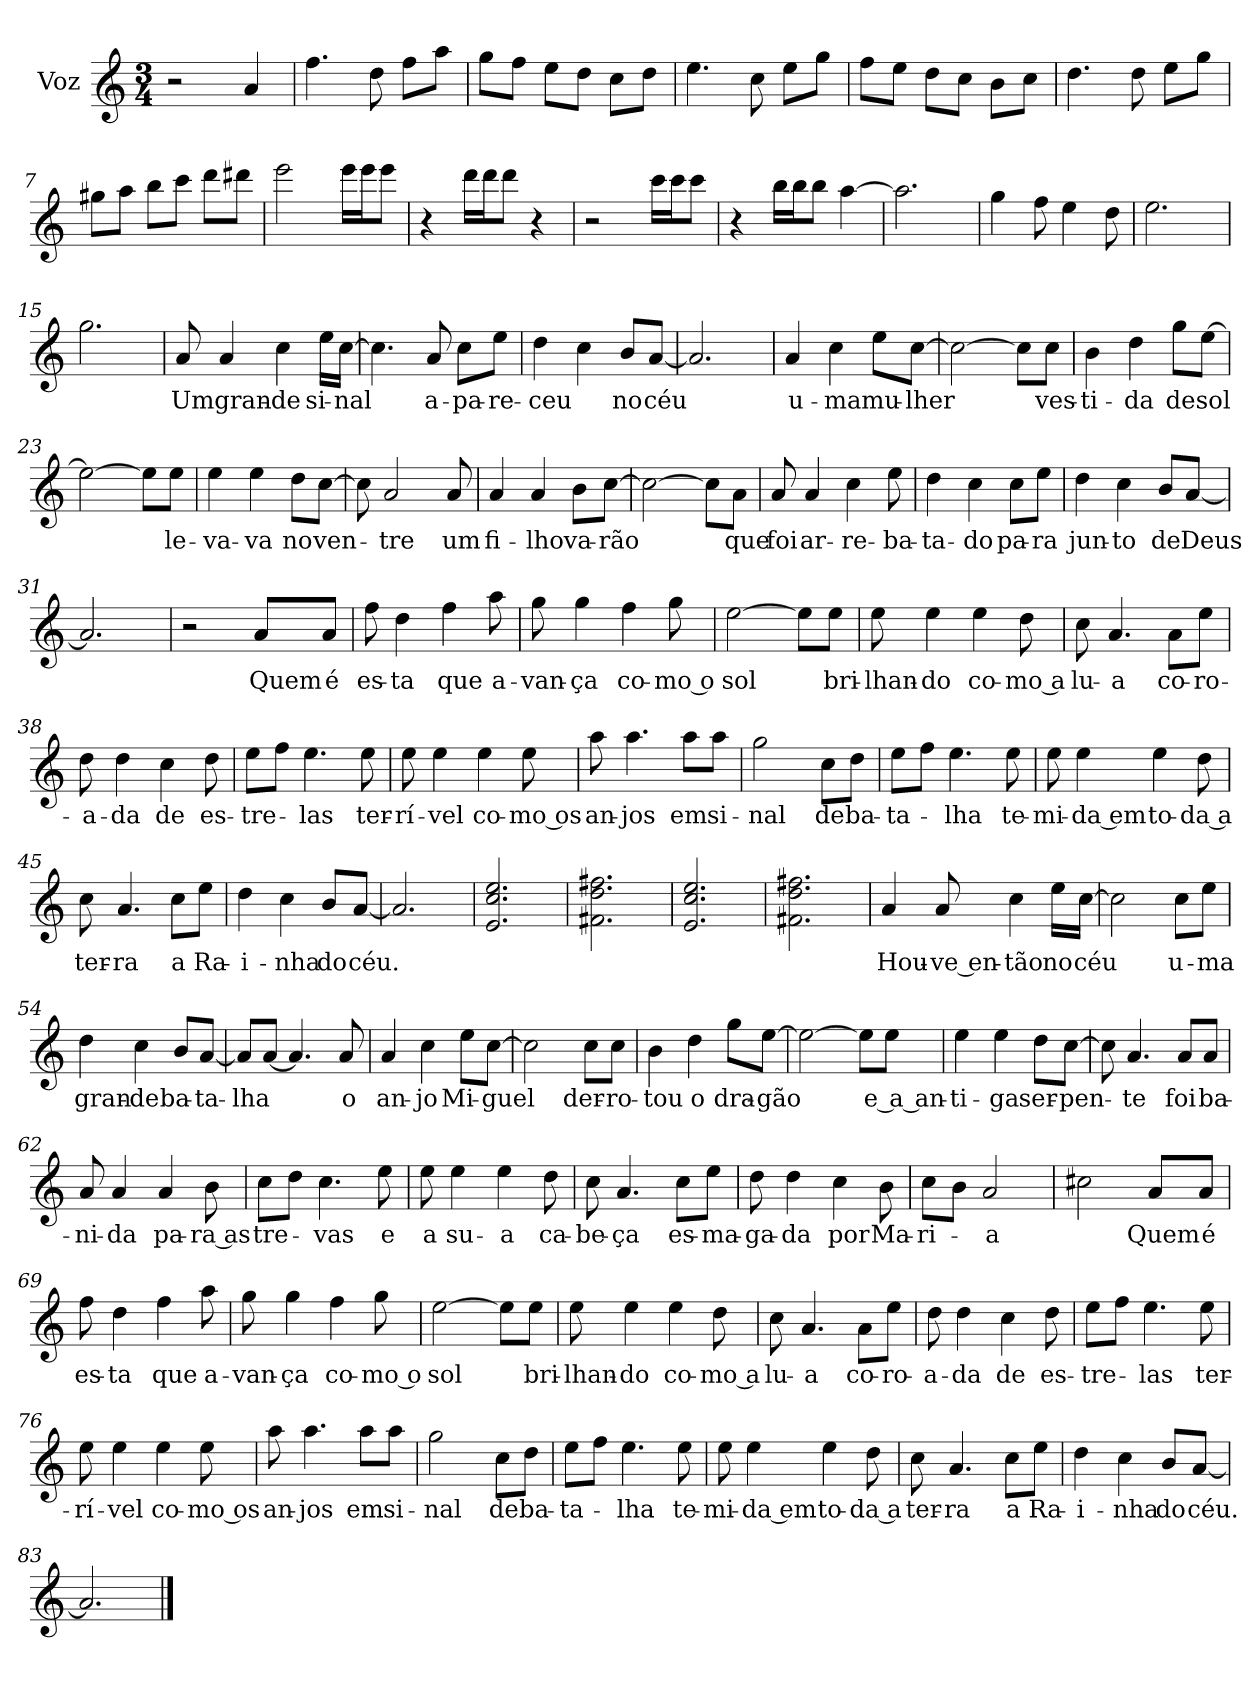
**kern	**text
*part1	*part1
*staff1	*staff1
*I"Voz	*
*I'Vo.	*
*clefG2	*
*k[]	*
*M3/4	*
*MM92	*
=1	=1
2r	.
4a/	.
=2	=2
4.ff\	.
8dd\	.
8ff\L	.
8aa\J	.
=3	=3
8gg\L	.
8ff\J	.
8ee\L	.
8dd\J	.
8cc\L	.
8dd\J	.
=4	=4
4.ee\	.
8cc\	.
8ee\L	.
8gg\J	.
=5	=5
8ff\L	.
8ee\J	.
8dd\L	.
8cc\J	.
8b\L	.
8cc\J	.
!!LO:LB:g=z
=6	=6
4.dd\	.
8dd\	.
8ee\L	.
8gg\J	.
=7	=7
8gg#X\L	.
8aa\J	.
8bb\L	.
8ccc\J	.
8ddd\L	.
8ddd#X\J	.
=8	=8
2eee\	.
16eee\LL	.
16eee\J	.
8eee\J	.
=9	=9
4r	.
16ddd\LL	.
16ddd\J	.
8ddd\J	.
4r	.
=10	=10
2r	.
16ccc\LL	.
16ccc\J	.
8ccc\J	.
!!LO:LB:g=z
=11	=11
4r	.
16bb\LL	.
16bb\J	.
8bb\J	.
[4aa\	.
=12	=12
2.aa\]	.
=13	=13
4gg\	.
8ff\	.
4ee\	.
8dd\	.
=14	=14
2.ee\	.
=15	=15
2.gg\	.
!!LO:LB:g=z
=16	=16
!	!LO:LY:b
8a/	Um
!	!LO:LY:b
4a/	gran-
!	!LO:LY:b
4cc\	-de
!	!LO:LY:b
16ee\LL	si-
!	!LO:LY:b
[16cc\JJ	-nal
=17	=17
4.cc\]	.
!	!LO:LY:b
8a/	a-
!	!LO:LY:b
8cc\L	-pa-
!	!LO:LY:b
8ee\J	-re-
=18	=18
!	!LO:LY:b
4dd\	-ceu
4cc\	.
!	!LO:LY:b
8b/L	no
!	!LO:LY:b
[8a/J	céu
=19	=19
2.a/]	.
=20	=20
!	!LO:LY:b
4a/	u-
!	!LO:LY:b
4cc\	-ma
!	!LO:LY:b
8ee\L	mu-
!	!LO:LY:b
[8cc\J	-lher
!!LO:LB:g=z
=21	=21
2cc\_	.
8cc\L]	.
!	!LO:LY:b
8cc\J	ves-
=22	=22
!	!LO:LY:b
4b\	-ti-
!	!LO:LY:b
4dd\	-da
!	!LO:LY:b
8gg\L	de
!	!LO:LY:b
[8ee\J	sol
=23	=23
2ee\_	.
8ee\L]	.
!	!LO:LY:b
8ee\J	le-
=24	=24
!	!LO:LY:b
4ee\	-va-
!	!LO:LY:b
4ee\	-va
!	!LO:LY:b
8dd\L	no
!	!LO:LY:b
[8cc\J	ven-
=25	=25
8cc\]	.
!	!LO:LY:b
2a/	-tre
!	!LO:LY:b
8a/	um
!!LO:LB:g=z
=26	=26
!	!LO:LY:b
4a/	fi-
!	!LO:LY:b
4a/	-lho
!	!LO:LY:b
8b\L	va-
!	!LO:LY:b
[8cc\J	-rão
=27	=27
2cc\_	.
8cc\L]	.
!	!LO:LY:b
8a\J	que
=28	=28
!	!LO:LY:b
8a/	foi
!	!LO:LY:b
4a/	ar-
!	!LO:LY:b
4cc\	-re-
!	!LO:LY:b
8ee\	-ba-
=29	=29
!	!LO:LY:b
4dd\	-ta-
!	!LO:LY:b
4cc\	-do
!	!LO:LY:b
8cc\L	pa-
!	!LO:LY:b
8ee\J	-ra
=30	=30
!	!LO:LY:b
4dd\	jun-
!	!LO:LY:b
4cc\	-to
!	!LO:LY:b
8b/L	de
!	!LO:LY:b
[8a/J	Deus
!!LO:LB:g=z
=31	=31
2.a/]	.
=32	=32
2r	.
!	!LO:LY:b
8a/L	Quem
!	!LO:LY:b
8a/J	é
=33	=33
!	!LO:LY:b
8ff\	es-
!	!LO:LY:b
4dd\	-ta
!	!LO:LY:b
4ff\	que
!	!LO:LY:b
8aa\	a-
=34	=34
!	!LO:LY:b
8gg\	-van-
!	!LO:LY:b
4gg\	-ça
!	!LO:LY:b
4ff\	co-
!	!LO:LY:b
8gg\	-mo o
=35	=35
!	!LO:LY:b
[2ee\	sol
8ee\L]	.
!	!LO:LY:b
8ee\J	bri-
!!LO:LB:g=z
=36	=36
!	!LO:LY:b
8ee\	-lhan-
!	!LO:LY:b
4ee\	-do
!	!LO:LY:b
4ee\	co-
!	!LO:LY:b
8dd\	-mo a
=37	=37
!	!LO:LY:b
8cc\	lu-
!	!LO:LY:b
4.a/	-a
!	!LO:LY:b
8a\L	co-
!	!LO:LY:b
8ee\J	-ro-
=38	=38
!	!LO:LY:b
8dd\	-a-
!	!LO:LY:b
4dd\	-da
!	!LO:LY:b
4cc\	de
!	!LO:LY:b
8dd\	es-
=39	=39
!	!LO:LY:b
8ee\L	-tre-
8ff\J	.
!	!LO:LY:b
4.ee\	-las
!	!LO:LY:b
8ee\	ter-
=40	=40
!	!LO:LY:b
8ee\	-rí-
!	!LO:LY:b
4ee\	-vel
!	!LO:LY:b
4ee\	co-
!	!LO:LY:b
8ee\	-mo os
!!LO:LB:g=z
=41	=41
!	!LO:LY:b
8aa\	an-
!	!LO:LY:b
4.aa\	-jos
!	!LO:LY:b
8aa\L	em
!	!LO:LY:b
8aa\J	si-
=42	=42
!	!LO:LY:b
2gg\	-nal
!	!LO:LY:b
8cc\L	de
!	!LO:LY:b
8dd\J	ba-
=43	=43
!	!LO:LY:b
8ee\L	-ta-
8ff\J	.
!	!LO:LY:b
4.ee\	-lha
!	!LO:LY:b
8ee\	te-
=44	=44
!	!LO:LY:b
8ee\	-mi-
!	!LO:LY:b
4ee\	-da em
!	!LO:LY:b
4ee\	to-
!	!LO:LY:b
8dd\	-da a
=45	=45
!	!LO:LY:b
8cc\	ter-
!	!LO:LY:b
4.a/	-ra
!	!LO:LY:b
8cc\L	a
!	!LO:LY:b
8ee\J	Ra-
!!LO:LB:g=z
=46	=46
!	!LO:LY:b
4dd\	-i-
!	!LO:LY:b
4cc\	-nha
!	!LO:LY:b
8b/L	do
!	!LO:LY:b
[8a/J	céu.
=47	=47
2.a/]	.
=48	=48
2.e/ 2.cc/ 2.ee/	.
=49	=49
2.f#X\ 2.dd\ 2.ff#X\	.
=50	=50
2.e/ 2.cc/ 2.ee/	.
!!LO:PB:g=z
=51	=51
2.f#X\ 2.dd\ 2.ff#X\	.
=52	=52
!	!LO:LY:b
4a/	Hou-
!	!LO:LY:b
8a/	-ve en-
!	!LO:LY:b
4cc\	-tão
!	!LO:LY:b
16ee\LL	no
!	!LO:LY:b
[16cc\JJ	céu
=53	=53
2cc\]	.
!	!LO:LY:b
8cc\L	u-
!	!LO:LY:b
8ee\J	-ma
=54	=54
!	!LO:LY:b
4dd\	gran-
!	!LO:LY:b
4cc\	-de
!	!LO:LY:b
8b/L	ba-
!	!LO:LY:b
[8a/J	-ta-
=55	=55
!	!LO:LY:b
8a/L]	-lha
[8a/J	.
4.a/]	.
!	!LO:LY:b
8a/	o
!!LO:LB:g=z
=56	=56
!	!LO:LY:b
4a/	an-
!	!LO:LY:b
4cc\	-jo
!	!LO:LY:b
8ee\L	Mi-
!	!LO:LY:b
[8cc\J	-guel
=57	=57
2cc\]	.
!	!LO:LY:b
8cc\L	der-
!	!LO:LY:b
8cc\J	-ro-
=58	=58
!	!LO:LY:b
4b\	-tou
!	!LO:LY:b
4dd\	o
!	!LO:LY:b
8gg\L	dra-
!	!LO:LY:b
[8ee\J	-gão
=59	=59
2ee\_	.
8ee\L]	.
!	!LO:LY:b
8ee\J	e a an-
=60	=60
!	!LO:LY:b
4ee\	-ti-
!	!LO:LY:b
4ee\	-ga
!	!LO:LY:b
8dd\L	ser-
!	!LO:LY:b
[8cc\J	-pen-
!!LO:LB:g=z
=61	=61
8cc\]	.
!	!LO:LY:b
4.a/	-te
!	!LO:LY:b
8a/L	foi
!	!LO:LY:b
8a/J	ba-
=62	=62
!	!LO:LY:b
8a/	-ni-
!	!LO:LY:b
4a/	-da
!	!LO:LY:b
4a/	pa-
!	!LO:LY:b
8b\	-ra as
=63	=63
!	!LO:LY:b
8cc\L	tre-
8dd\J	.
!	!LO:LY:b
4.cc\	-vas
!	!LO:LY:b
8ee\	e
=64	=64
!	!LO:LY:b
8ee\	a
!	!LO:LY:b
4ee\	su-
!	!LO:LY:b
4ee\	-a
!	!LO:LY:b
8dd\	ca-
=65	=65
!	!LO:LY:b
8cc\	-be-
!	!LO:LY:b
4.a/	-ça
!	!LO:LY:b
8cc\L	es-
!	!LO:LY:b
8ee\J	-ma-
!!LO:LB:g=z
=66	=66
!	!LO:LY:b
8dd\	-ga-
!	!LO:LY:b
4dd\	-da
!	!LO:LY:b
4cc\	por
!	!LO:LY:b
8b\	Ma-
=67	=67
!	!LO:LY:b
8cc\L	-ri-
8b\J	.
!	!LO:LY:b
2a/	a
=68	=68
2cc#X\	.
!	!LO:LY:b
8a/L	Quem
!	!LO:LY:b
8a/J	é
=69	=69
!	!LO:LY:b
8ff\	es-
!	!LO:LY:b
4dd\	-ta
!	!LO:LY:b
4ff\	que
!	!LO:LY:b
8aa\	a-
=70	=70
!	!LO:LY:b
8gg\	-van-
!	!LO:LY:b
4gg\	-ça
!	!LO:LY:b
4ff\	co-
!	!LO:LY:b
8gg\	-mo o
!!LO:LB:g=z
=71	=71
!	!LO:LY:b
[2ee\	sol
8ee\L]	.
!	!LO:LY:b
8ee\J	bri-
=72	=72
!	!LO:LY:b
8ee\	-lhan-
!	!LO:LY:b
4ee\	-do
!	!LO:LY:b
4ee\	co-
!	!LO:LY:b
8dd\	-mo a
=73	=73
!	!LO:LY:b
8cc\	lu-
!	!LO:LY:b
4.a/	-a
!	!LO:LY:b
8a\L	co-
!	!LO:LY:b
8ee\J	-ro-
=74	=74
!	!LO:LY:b
8dd\	-a-
!	!LO:LY:b
4dd\	-da
!	!LO:LY:b
4cc\	de
!	!LO:LY:b
8dd\	es-
=75	=75
!	!LO:LY:b
8ee\L	-tre-
8ff\J	.
!	!LO:LY:b
4.ee\	-las
!	!LO:LY:b
8ee\	ter-
!!LO:LB:g=z
=76	=76
!	!LO:LY:b
8ee\	-rí-
!	!LO:LY:b
4ee\	-vel
!	!LO:LY:b
4ee\	co-
!	!LO:LY:b
8ee\	-mo os
=77	=77
!	!LO:LY:b
8aa\	an-
!	!LO:LY:b
4.aa\	-jos
!	!LO:LY:b
8aa\L	em
!	!LO:LY:b
8aa\J	si-
=78	=78
!	!LO:LY:b
2gg\	-nal
!	!LO:LY:b
8cc\L	de
!	!LO:LY:b
8dd\J	ba-
=79	=79
!	!LO:LY:b
8ee\L	-ta-
8ff\J	.
!	!LO:LY:b
4.ee\	-lha
!	!LO:LY:b
8ee\	te-
=80	=80
!	!LO:LY:b
8ee\	-mi-
!	!LO:LY:b
4ee\	-da em
!	!LO:LY:b
4ee\	to-
!	!LO:LY:b
8dd\	-da a
!!LO:LB:g=z
=81	=81
!	!LO:LY:b
8cc\	ter-
!	!LO:LY:b
4.a/	-ra
!	!LO:LY:b
8cc\L	a
!	!LO:LY:b
8ee\J	Ra-
=82	=82
!	!LO:LY:b
4dd\	-i-
!	!LO:LY:b
4cc\	-nha
!	!LO:LY:b
8b/L	do
!	!LO:LY:b
[8a/J	céu.
=83	=83
2.a/]	.
==	==
*-	*-
